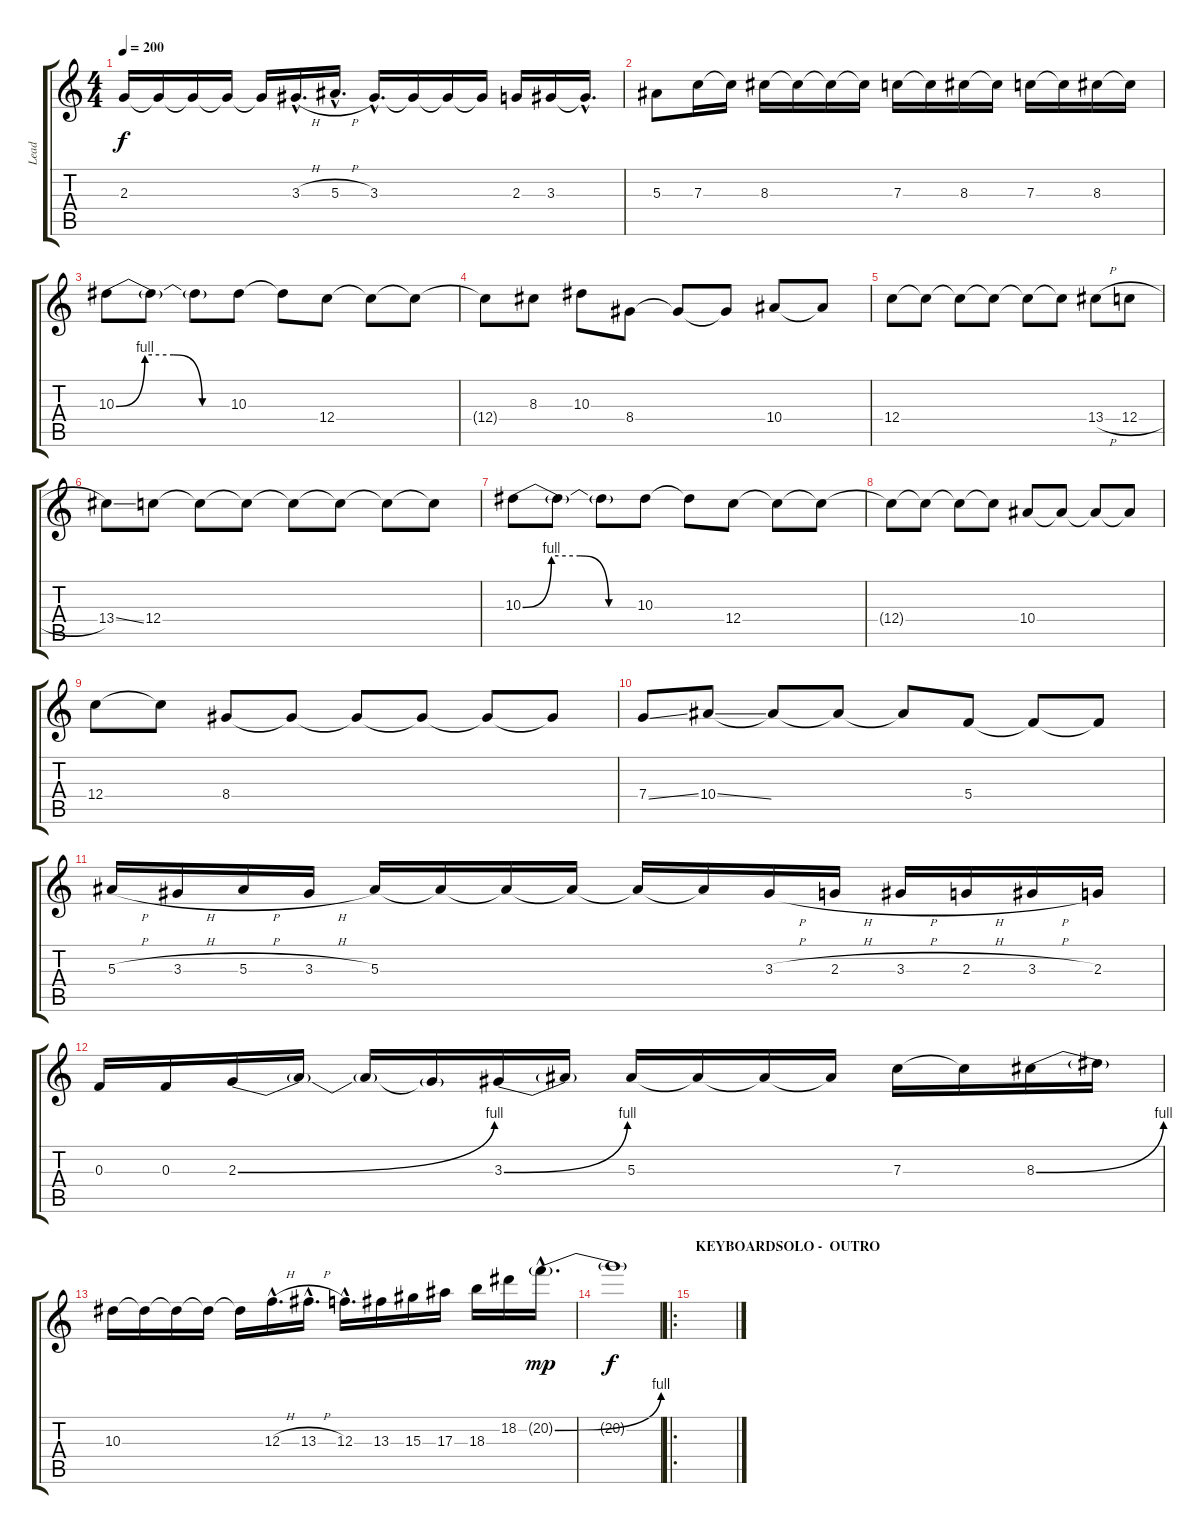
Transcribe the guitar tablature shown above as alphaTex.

\track ("Lead" "Lead") {instrument distortionguitar}
\staff {score tabs}
\tuning (D4 A3 F3 C3 G2 C2) {hide}
\ts (4 4)
\tempo 200
\clef g2
\ks c
2.3.16{dy f} 2.3{t}.16 2.3{t}.16 2.3{t}.16 2.3{t}.16 3.3{h hac}.16{d} 5.3{h hac}.16{d} 3.3{hac}.16{d} 3.3{t}.16 3.3{t}.16 3.3{t}.16 2.3.16 3.3.16 3.3{hac t}.16{d} |
5.3.8 7.3.16 7.3{t}.16 8.3.16 8.3{t}.16 8.3{t}.16 8.3{t}.16 7.3.16 7.3{t}.16 8.3.16 8.3{t}.16 7.3.16 7.3{t}.16 8.3.16 8.3{t}.16 |
10.3{be (custom 0 0 15 4 30 4 45 0 60 0)}.8 10.3{t}.8 10.3{t}.8 10.3.8 10.3{t}.8 12.4.8 12.4{t}.8 12.4{t}.8 |
12.4{t}.8 8.3.8 10.3.8 8.4.8 8.4{t}.8 8.4{t}.8 10.4.8 10.4{t}.8 |
12.4.8 12.4{t}.8 12.4{t}.8 12.4{t}.8 12.4{t}.8 12.4{t}.8 13.4{h}.8 12.4{h}.8 |
13.4{ss}.8 12.4.8 12.4{t}.8 12.4{t}.8 12.4{t}.8 12.4{t}.8 12.4{t}.8 12.4{t}.8 |
10.3{be (custom 0 0 15 4 30 4 45 0 60 0)}.8 10.3{t}.8 10.3{t}.8 10.3.8 10.3{t}.8 12.4.8 12.4{t}.8 12.4{t}.8 |
12.4{t}.8 12.4{t}.8 12.4{t}.8 12.4{t}.8 10.4.8 10.4{t}.8 10.4{t}.8 10.4{t}.8 |
12.4.8 12.4{t}.8 8.4.8 8.4{t}.8 8.4{t}.8 8.4{t}.8 8.4{t}.8 8.4{t}.8 |
7.4{ss}.8 10.4{ss}.8 10.4{t}.8 10.4{t}.8 10.4{t}.8 5.4.8 5.4{t}.8 5.4{t}.8 |
5.3{h}.16 3.3{h}.16 5.3{h}.16 3.3{h}.16 5.3.16 5.3{t}.16 5.3{t}.16 5.3{t}.16 5.3{t}.16 5.3{t}.16 3.3{h}.16 2.3{h}.16 3.3{h}.16 2.3{h}.16 3.3{h}.16 2.3.16 |
0.3.16 0.3.16 2.3{be (bend 0 0 60 4)}.16 2.3{t}.16 2.3{t}.16 2.3{t}.16 3.3{be (bend 0 0 60 4)}.16 3.3{t}.16 5.3.16 5.3{t}.16 5.3{t}.16 5.3{t}.16 7.3.16 7.3{t}.16 8.3{be (bend 0 0 60 4)}.16 8.3{t}.16 |
10.3.16 10.3{t}.16 10.3{t}.16 10.3{t}.16 10.3{t}.16 12.3{h hac}.16{d} 13.3{h hac}.16{d} 12.3{hac}.16{d} 13.3.16 15.3.16 17.3.16 18.3.16 18.2.16 20.2{be (bend 0 0 60 4) g hac}.16{d dy mp} |
20.2{t}.1{dy f} |
\ro
\section ("" "KEYBOARDSOLO -  OUTRO")
